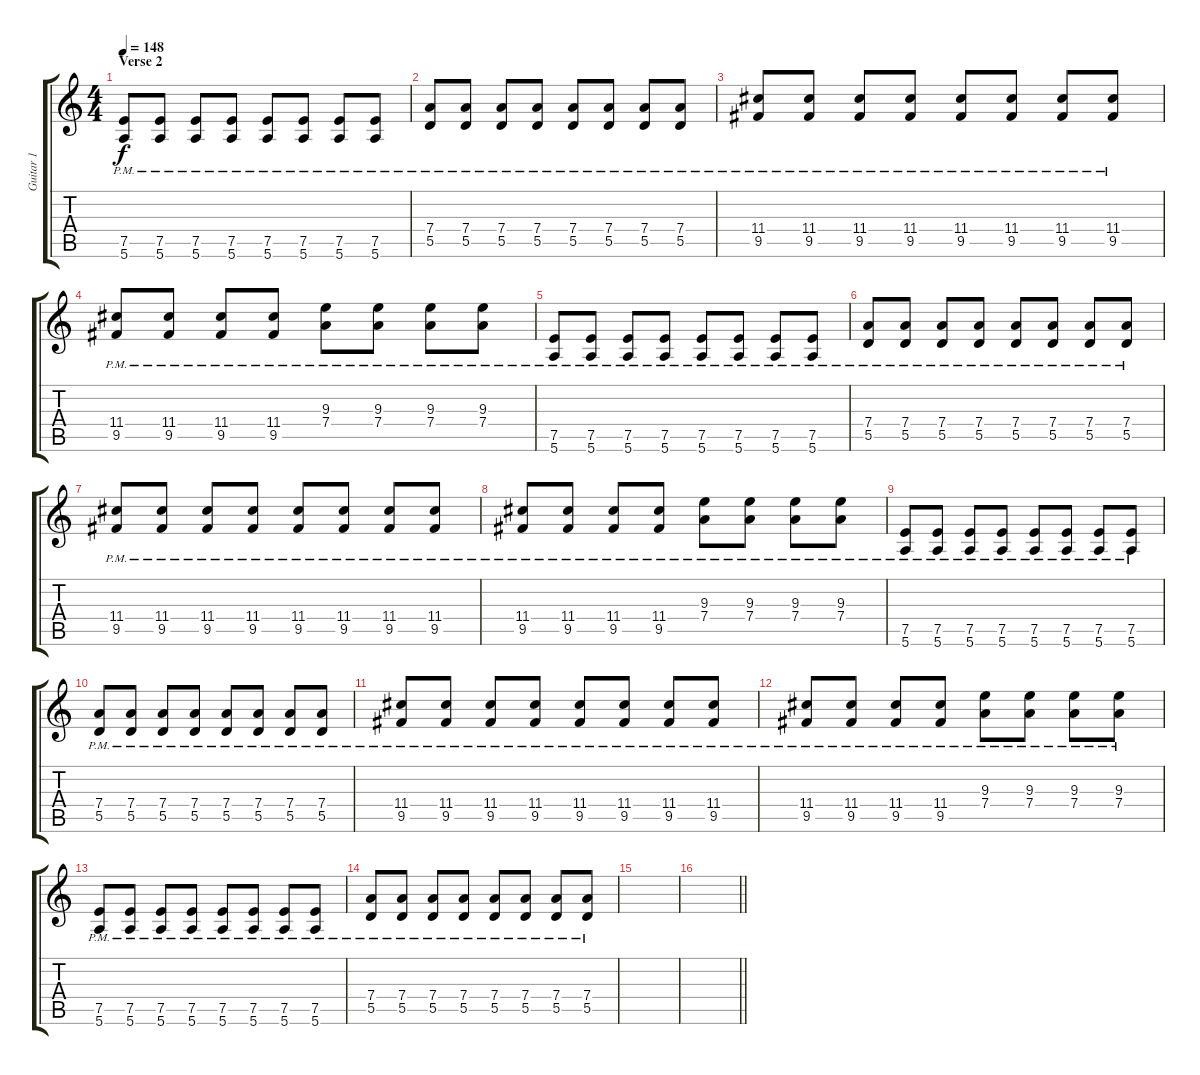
\track ("Guitar 1" "Guitar 1") {instrument distortionguitar}
\staff {score tabs}
\tuning (E4 B3 G3 D3 A2 E2) {hide}
\ts (4 4)
\section ("" "Verse 2")
\tempo 148
\clef g2
\ks c
(7.5{pm} 5.6{pm}).8{dy f} (7.5{pm} 5.6{pm}).8 (7.5{pm} 5.6{pm}).8 (7.5{pm} 5.6{pm}).8 (7.5{pm} 5.6{pm}).8 (7.5{pm} 5.6{pm}).8 (7.5{pm} 5.6{pm}).8 (7.5{pm} 5.6{pm}).8 |
(7.4{pm} 5.5{pm}).8 (7.4{pm} 5.5{pm}).8 (7.4{pm} 5.5{pm}).8 (7.4{pm} 5.5{pm}).8 (7.4{pm} 5.5{pm}).8 (7.4{pm} 5.5{pm}).8 (7.4{pm} 5.5{pm}).8 (7.4{pm} 5.5{pm}).8 |
(11.4{pm} 9.5{pm}).8 (11.4{pm} 9.5{pm}).8 (11.4{pm} 9.5{pm}).8 (11.4{pm} 9.5{pm}).8 (11.4{pm} 9.5{pm}).8 (11.4{pm} 9.5{pm}).8 (11.4{pm} 9.5{pm}).8 (11.4{pm} 9.5{pm}).8 |
(11.4{pm} 9.5{pm}).8 (11.4{pm} 9.5{pm}).8 (11.4{pm} 9.5{pm}).8 (11.4{pm} 9.5{pm}).8 (9.3{pm} 7.4{pm}).8 (9.3{pm} 7.4{pm}).8 (9.3{pm} 7.4{pm}).8 (9.3{pm} 7.4{pm}).8 |
(7.5{pm} 5.6{pm}).8 (7.5{pm} 5.6{pm}).8 (7.5{pm} 5.6{pm}).8 (7.5{pm} 5.6{pm}).8 (7.5{pm} 5.6{pm}).8 (7.5{pm} 5.6{pm}).8 (7.5{pm} 5.6{pm}).8 (7.5{pm} 5.6{pm}).8 |
(7.4{pm} 5.5{pm}).8 (7.4{pm} 5.5{pm}).8 (7.4{pm} 5.5{pm}).8 (7.4{pm} 5.5{pm}).8 (7.4{pm} 5.5{pm}).8 (7.4{pm} 5.5{pm}).8 (7.4{pm} 5.5{pm}).8 (7.4{pm} 5.5{pm}).8 |
(11.4{pm} 9.5{pm}).8 (11.4{pm} 9.5{pm}).8 (11.4{pm} 9.5{pm}).8 (11.4{pm} 9.5{pm}).8 (11.4{pm} 9.5{pm}).8 (11.4{pm} 9.5{pm}).8 (11.4{pm} 9.5{pm}).8 (11.4{pm} 9.5{pm}).8 |
(11.4{pm} 9.5{pm}).8 (11.4{pm} 9.5{pm}).8 (11.4{pm} 9.5{pm}).8 (11.4{pm} 9.5{pm}).8 (9.3{pm} 7.4{pm}).8 (9.3{pm} 7.4{pm}).8 (9.3{pm} 7.4{pm}).8 (9.3{pm} 7.4{pm}).8 |
(7.5{pm} 5.6{pm}).8 (7.5{pm} 5.6{pm}).8 (7.5{pm} 5.6{pm}).8 (7.5{pm} 5.6{pm}).8 (7.5{pm} 5.6{pm}).8 (7.5{pm} 5.6{pm}).8 (7.5{pm} 5.6{pm}).8 (7.5{pm} 5.6{pm}).8 |
(7.4{pm} 5.5{pm}).8 (7.4{pm} 5.5{pm}).8 (7.4{pm} 5.5{pm}).8 (7.4{pm} 5.5{pm}).8 (7.4{pm} 5.5{pm}).8 (7.4{pm} 5.5{pm}).8 (7.4{pm} 5.5{pm}).8 (7.4{pm} 5.5{pm}).8 |
(11.4{pm} 9.5{pm}).8 (11.4{pm} 9.5{pm}).8 (11.4{pm} 9.5{pm}).8 (11.4{pm} 9.5{pm}).8 (11.4{pm} 9.5{pm}).8 (11.4{pm} 9.5{pm}).8 (11.4{pm} 9.5{pm}).8 (11.4{pm} 9.5{pm}).8 |
(11.4{pm} 9.5{pm}).8 (11.4{pm} 9.5{pm}).8 (11.4{pm} 9.5{pm}).8 (11.4{pm} 9.5{pm}).8 (9.3{pm} 7.4{pm}).8 (9.3{pm} 7.4{pm}).8 (9.3{pm} 7.4{pm}).8 (9.3{pm} 7.4{pm}).8 |
(7.5{pm} 5.6{pm}).8 (7.5{pm} 5.6{pm}).8 (7.5{pm} 5.6{pm}).8 (7.5{pm} 5.6{pm}).8 (7.5{pm} 5.6{pm}).8 (7.5{pm} 5.6{pm}).8 (7.5{pm} 5.6{pm}).8 (7.5{pm} 5.6{pm}).8 |
(7.4{pm} 5.5{pm}).8 (7.4{pm} 5.5{pm}).8 (7.4{pm} 5.5{pm}).8 (7.4{pm} 5.5{pm}).8 (7.4{pm} 5.5{pm}).8 (7.4{pm} 5.5{pm}).8 (7.4{pm} 5.5{pm}).8 (7.4{pm} 5.5{pm}).8 |
|
\barLineRight lightlight
